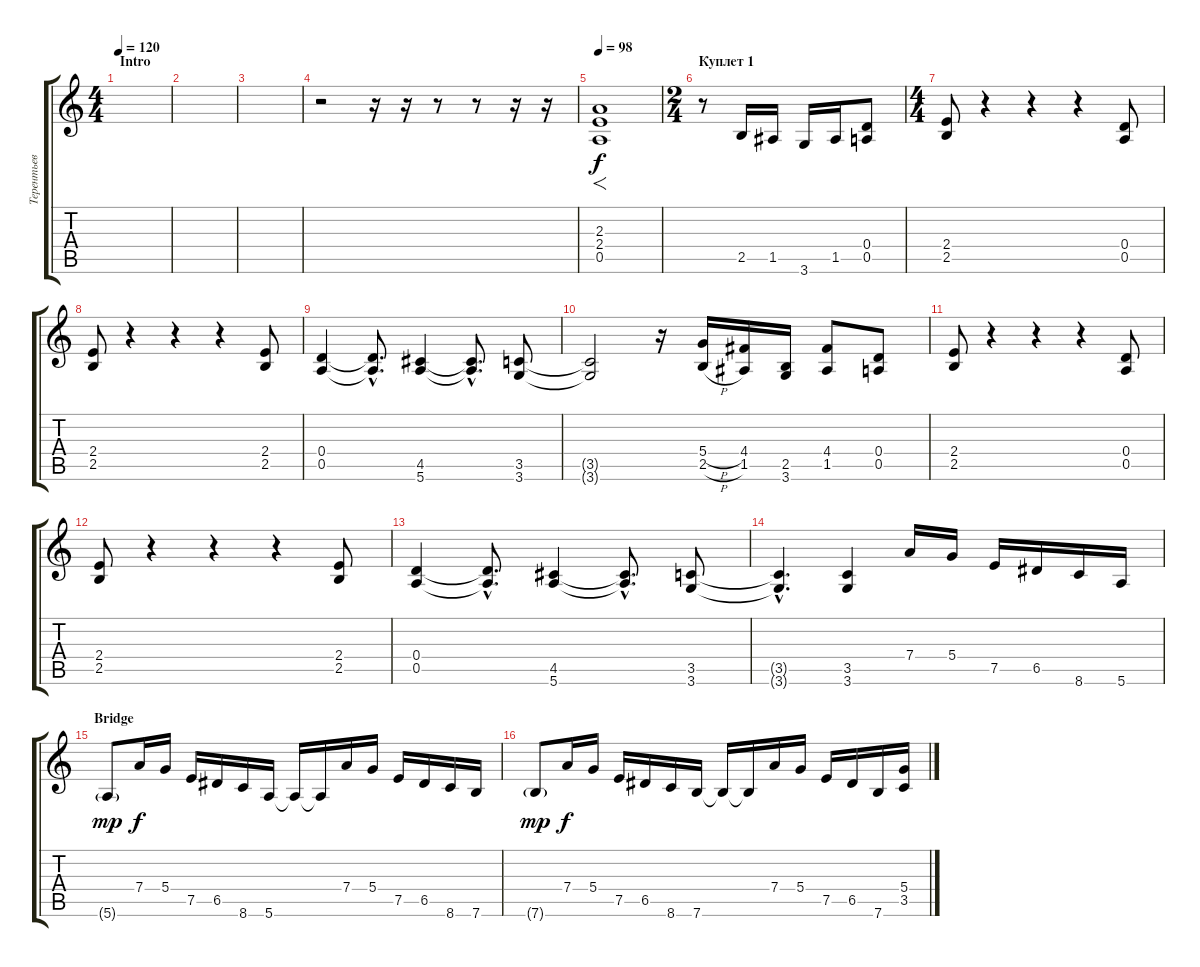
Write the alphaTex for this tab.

\track ("Терентьев" "Терентьев") {instrument distortionguitar}
\staff {score tabs}
\tuning (E4 B3 G3 D3 A2 E2) {hide}
\ts (4 4)
\section ("" "Intro")
\tempo 120
\tempo 50
\tempo 120
\clef g2
\ks c
|
|
|
r.2 r.16 r.16 r.8 r.8 r.16 r.16 |
\tempo 98
(2.3 2.4 0.5).1{f} |
\ts (2 4)
\section ("" "Куплет 1")
r.8 2.5.16 1.5.16 3.6.16 1.5.16 (0.4 0.5).8 |
\ts (4 4)
(2.4 2.5).8 r.4 r.4 r.4 (0.4 0.5).8 |
(2.4 2.5).8 r.4 r.4 r.4 (2.4 2.5).8 |
(0.4 0.5).4 (0.4{hac t} 0.5{hac t}).8{d} (4.5 5.6).4 (4.5{hac t} 5.6{hac t}).8{d} (3.5 3.6).8 |
(3.5{t} 3.6{t}).2 r.16 (5.4{h} 2.5{h}).16 (4.4 1.5).16 (2.5 3.6).16 (4.4 1.5).8 (0.4 0.5).8 |
(2.4 2.5).8 r.4 r.4 r.4 (0.4 0.5).8 |
(2.4 2.5).8 r.4 r.4 r.4 (2.4 2.5).8 |
(0.4 0.5).4 (0.4{hac t} 0.5{hac t}).8{d} (4.5 5.6).4 (4.5{hac t} 5.6{hac t}).8{d} (3.5 3.6).8 |
(3.5{hac t} 3.6{hac t}).4{d} (3.5 3.6).4 7.4.16 5.4.16 7.5.16 6.5.16 8.6.16 5.6.16 |
\section ("" "Bridge")
5.6{g}.8{dy mp} 7.4.16{dy f} 5.4.16 7.5.16 6.5.16 8.6.16 5.6.16 5.6{t}.16 5.6{t}.16 7.4.16 5.4.16 7.5.16 6.5.16 8.6.16 7.6.16 |
7.6{g}.8{dy mp} 7.4.16{dy f} 5.4.16 7.5.16 6.5.16 8.6.16 7.6.16 7.6{t}.16 7.6{t}.16 7.4.16 5.4.16 7.5.16 6.5.16 7.6.16 (5.4 3.5).16
